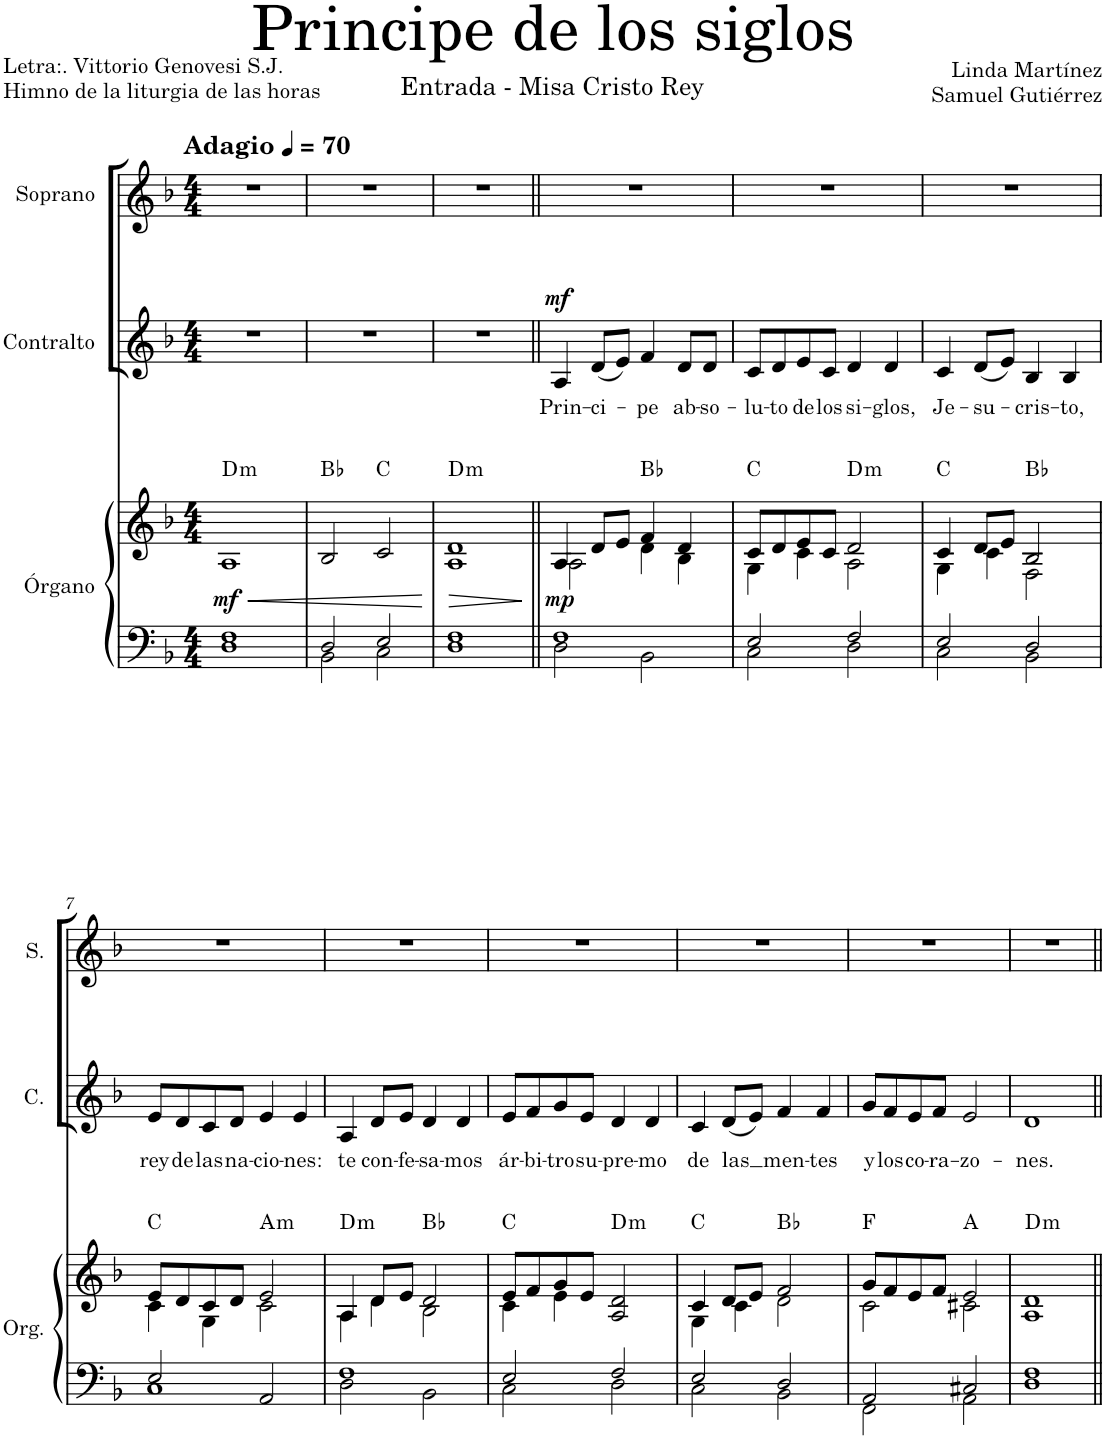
**kern	**kern	**dynam	**harte	**kern	**text	**dynam	**kern
*part3	*part3	*part3	*part3	*part2	*part2	*part2	*part1
*staff4	*staff3	*staff3/4	*	*staff2	*staff2	*staff2	*staff1
*I"Órgano	*	*	*	*I"Contralto	*	*	*I"Soprano
*	*	*	*	*I'C.	*	*	*I'S.
*clefF4	*clefG2	*	*	*clefG2	*	*	*clefG2
*k[b-]	*k[b-]	*	*	*k[b-]	*	*	*k[b-]
*M4/4	*M4/4	*	*	*M4/4	*	*	*M4/4
*MM70	*MM70	*	*	*MM70	*	*	*MM70
=1	=1	=1	=1	=1	=1	=1	=1
*^	*	*	*	*	*	*	*
!	!	!	!	!	!	!	!	!LO:TX:a:B:t=Adagio
!	!	!	!LO:HP:b	!	!	!	!	!
!	!	!	!LO:DY:n=1:b	!LO:H:kt=m	!	!	!	!
1F	1D	1A	< mf	D:min	1r	.	.	1r
=2	=2	=2	=2	=2	=2	=2	=2	=2
2D/	2BB-\	2B-/	.	Bb:maj	1r	.	.	1r
2E/	2C\	2c/	.	C:maj	.	.	.	.
*v	*v	*	*	*	*	*	*	*
.	.	[	.	.	.	.	.
=3	=3	=3	=3	=3	=3	=3	=3
*^	*	*	*	*	*	*	*
!	!	!	!LO:HP:b	!LO:H:kt=m	!	!	!	!
*	*	*^	*	*	*	*	*	*
1F	1D	1d	1A	>	D:min	1r	.	.	1r
*v	*v	*	*	*	*	*	*	*	*
*	*v	*v	*	*	*	*	*	*
.	.	]	.	.	.	.	.
=4||	=4||	=4||	=4||	=4||	=4||	=4||	=4||
*^	*^	*	*	*	*	*	*
!	!	!	!	!LO:DY:b	!	!	!LO:LY:b	!LO:DY:a	!
1F	2D\	4A/	2A\	mp	.	4A/	Prin-	mf	1r
!	!	!	!	!	!	!	!LO:LY:b	!	!
.	.	8d/L	.	.	.	(8d/L	-ci-	.	.
.	.	8e/J	.	.	.	8e/J)	.	.	.
!	!	!	!	!	!	!	!LO:LY:b	!	!
.	2BB-\	4f/	4d\	.	Bb:maj	4f/	-pe	.	.
!	!	!	!	!	!	!	!LO:LY:b	!	!
.	.	4d/	4B-\	.	.	8d/L	ab-	.	.
!	!	!	!	!	!	!	!LO:LY:b	!	!
.	.	.	.	.	.	8d/J	-so-	.	.
=5	=5	=5	=5	=5	=5	=5	=5	=5	=5
!	!	!	!	!	!	!	!LO:LY:b	!	!
2E/	2C\	8c/L	4G\	.	C:maj	8c/L	-lu-	.	1r
!	!	!	!	!	!	!	!LO:LY:b	!	!
.	.	8d/	.	.	.	8d/	-to	.	.
!	!	!	!	!	!	!	!LO:LY:b	!	!
.	.	8e/	4c\	.	.	8e/	de	.	.
!	!	!	!	!	!	!	!LO:LY:b	!	!
.	.	8c/J	.	.	.	8c/J	los	.	.
!	!	!	!	!	!LO:H:kt=m	!	!LO:LY:b	!	!
2F/	2D\	2d/	2A\	.	D:min	4d/	si-	.	.
!	!	!	!	!	!	!	!LO:LY:b	!	!
.	.	.	.	.	.	4d/	-glos,	.	.
=6	=6	=6	=6	=6	=6	=6	=6	=6	=6
!	!	!	!	!	!	!	!LO:LY:b	!	!
2E/	2C\	4c/	4G\	.	C:maj	4c/	Je-	.	1r
!	!	!	!	!	!	!	!LO:LY:b	!	!
.	.	8d/L	4c\	.	.	(8d/L	-su-	.	.
.	.	8e/J	.	.	.	8e/J)	.	.	.
!	!	!	!	!	!	!	!LO:LY:b	!	!
2D/	2BB-\	2B-/	2F\	.	Bb:maj	4B-/	-cris-	.	.
!	!	!	!	!	!	!	!LO:LY:b	!	!
.	.	.	.	.	.	4B-/	-to,	.	.
!!LO:LB:g=z
=7	=7	=7	=7	=7	=7	=7	=7	=7	=7
!	!	!	!	!	!	!	!LO:LY:b	!	!
2E/	1C	8e/L	4c\	.	C:maj	8e/L	rey	.	1r
!	!	!	!	!	!	!	!LO:LY:b	!	!
.	.	8d/	.	.	.	8d/	de	.	.
!	!	!	!	!	!	!	!LO:LY:b	!	!
.	.	8c/	4G\	.	.	8c/	las	.	.
!	!	!	!	!	!	!	!LO:LY:b	!	!
.	.	8d/J	.	.	.	8d/J	na-	.	.
!	!	!	!	!	!LO:H:kt=m	!	!LO:LY:b	!	!
2AA/	.	2e/	2c\	.	A:min	4e/	-cio-	.	.
!	!	!	!	!	!	!	!LO:LY:b	!	!
.	.	.	.	.	.	4e/	-nes:	.	.
=8	=8	=8	=8	=8	=8	=8	=8	=8	=8
!	!	!	!	!	!LO:H:kt=m	!	!LO:LY:b	!	!
1F	2D\	4A/	4A\	.	D:min	4A/	te	.	1r
!	!	!	!	!	!	!	!LO:LY:b	!	!
.	.	8d/L	4d\	.	.	8d/L	con-	.	.
!	!	!	!	!	!	!	!LO:LY:b	!	!
.	.	8e/J	.	.	.	8e/J	-fe-	.	.
!	!	!	!	!	!	!	!LO:LY:b	!	!
.	2BB-\	2d/	2B-\	.	Bb:maj	4d/	-sa-	.	.
!	!	!	!	!	!	!	!LO:LY:b	!	!
.	.	.	.	.	.	4d/	-mos	.	.
=9	=9	=9	=9	=9	=9	=9	=9	=9	=9
!	!	!	!	!	!	!	!LO:LY:b	!	!
2E/	2C\	8e/L	4c\	.	C:maj	8e/L	ár-	.	1r
!	!	!	!	!	!	!	!LO:LY:b	!	!
.	.	8f/	.	.	.	8f/	-bi-	.	.
!	!	!	!	!	!	!	!LO:LY:b	!	!
.	.	8g/	4e\	.	.	8g/	-tro	.	.
!	!	!	!	!	!	!	!LO:LY:b	!	!
.	.	8e/J	.	.	.	8e/J	su-	.	.
!	!	!	!	!	!LO:H:kt=m	!	!LO:LY:b	!	!
2F/	2D\	2A/ 2d/	2ryy	.	D:min	4d/	-pre-	.	.
!	!	!	!	!	!	!	!LO:LY:b	!	!
.	.	.	.	.	.	4d/	-mo	.	.
=10	=10	=10	=10	=10	=10	=10	=10	=10	=10
!	!	!	!	!	!	!	!LO:LY:b	!	!
2E/	2C\	4c/	4G\	.	C:maj	4c/	de	.	1r
!	!	!	!	!	!	!	!LO:LY:b	!	!
.	.	8d/L	4c\	.	.	(8d/L	las	.	.
.	.	8e/J	.	.	.	8e/J)	.	.	.
!	!	!	!	!	!	!	!LO:LY:b	!	!
2D/	2BB-\	2f/	2d\	.	Bb:maj	4f/	men-	.	.
!	!	!	!	!	!	!	!LO:LY:b	!	!
.	.	.	.	.	.	4f/	-tes	.	.
=11	=11	=11	=11	=11	=11	=11	=11	=11	=11
!	!	!	!	!	!	!	!LO:LY:b	!	!
2AA/	2FF\	8g/L	2c\	.	F:maj	8g/L	y	.	1r
!	!	!	!	!	!	!	!LO:LY:b	!	!
.	.	8f/	.	.	.	8f/	los	.	.
!	!	!	!	!	!	!	!LO:LY:b	!	!
.	.	8e/	.	.	.	8e/	co-	.	.
!	!	!	!	!	!	!	!LO:LY:b	!	!
.	.	8f/J	.	.	.	8f/J	-ra-	.	.
!	!	!	!	!	!	!	!LO:LY:b	!	!
2C#X/	2AA\	2e/	2c#X\	.	A:maj	2e/	-zo-	.	.
=12	=12	=12	=12	=12	=12	=12	=12	=12	=12
!	!	!	!	!	!LO:H:kt=m	!	!LO:LY:b	!	!
1F	1D	1d	1A	.	D:min	1d	-nes.	.	1r
*v	*v	*	*	*	*	*	*	*	*
*	*v	*v	*	*	*	*	*	*
=||	=||	=||	=||	=||	=||	=||	=||
*-	*-	*-	*-	*-	*-	*-	*-
